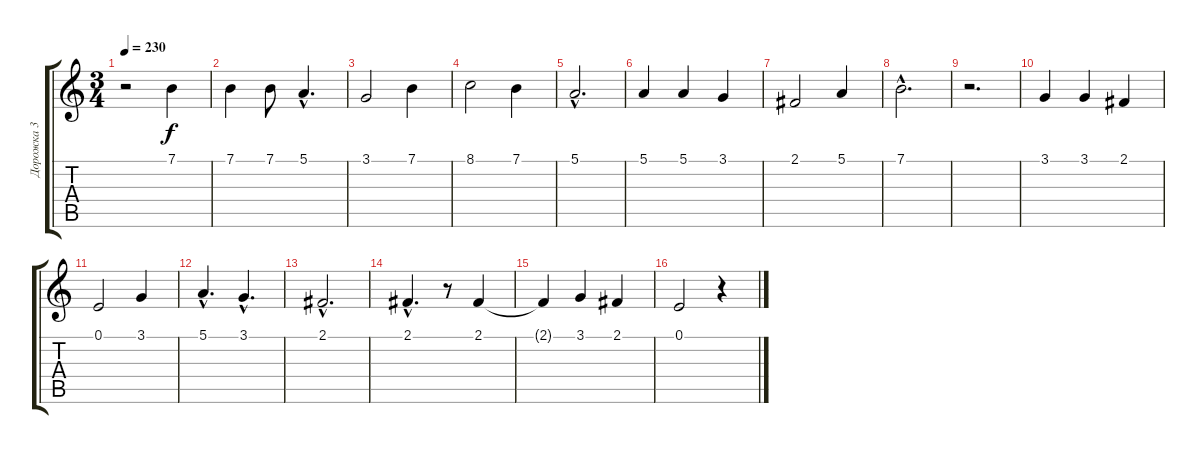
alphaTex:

\track ("Дорожка 3" "Дорожка 3") {instrument tenorsax}
\staff {score tabs}
\tuning (E4 B3 G3 D3 A2 E2) {hide}
\ts (3 4)
\tempo 230
\clef g2
\ks c
r.2{dy f} 7.1.4 |
7.1.4 7.1.8 5.1{hac}.4{d} |
3.1.2 7.1.4 |
8.1.2 7.1.4 |
5.1{hac}.2{d} |
5.1.4 5.1.4 3.1.4 |
2.1.2 5.1.4 |
7.1{hac}.2{d} |
r.2{d} |
3.1.4 3.1.4 2.1.4 |
0.1.2 3.1.4 |
5.1{hac}.4{d} 3.1{hac}.4{d} |
2.1{hac}.2{d} |
2.1{hac}.4{d} r.8 2.1.4 |
2.1{t}.4 3.1.4 2.1.4 |
0.1.2 r.4
